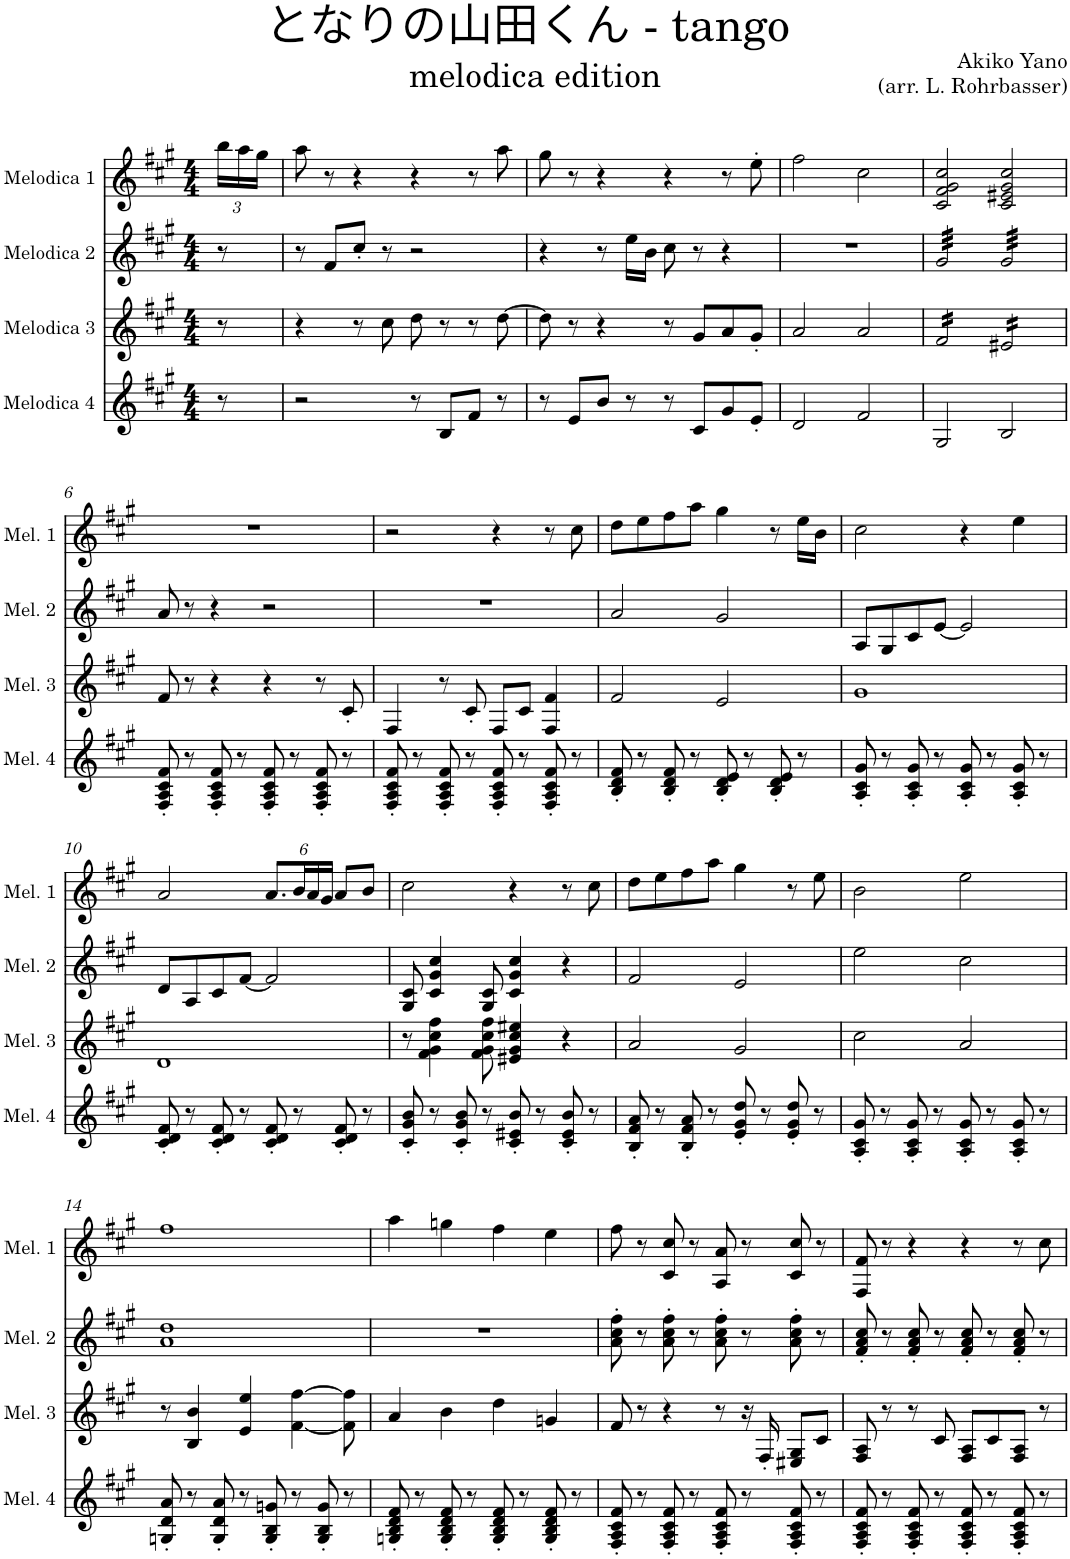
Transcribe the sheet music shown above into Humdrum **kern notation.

**kern	**kern	**kern	**kern
*part4	*part3	*part2	*part1
*staff4	*staff3	*staff2	*staff1
*I"Melodica 4	*I"Melodica 3	*I"Melodica 2	*I"Melodica 1
*I'Mel. 4	*I'Mel. 3	*I'Mel. 2	*I'Mel. 1
*clefG2	*clefG2	*clefG2	*clefG2
*k[f#c#g#]	*k[f#c#g#]	*k[f#c#g#]	*k[f#c#g#]
*M4/4	*M4/4	*M4/4	*M4/4
*	*	*	*Xbrackettup
=1	=1	=1	=1
8r	8r	8r	24bb\LL
.	.	.	24aa\
.	.	.	24gg#\JJ
=2	=2	=2	=2
2r	4r	8r	8aa\
.	.	8f#/L	8r
.	8r	8cc#'/J	4r
.	8cc#\	8r	.
8r	8dd\	2r	4r
8B/L	8r	.	.
8f#/J	8r	.	8r
8r	[8dd\	.	8aa\
=3	=3	=3	=3
8r	8dd\]	4r	8gg#\
8e/L	8r	.	8r
8b/J	4r	8r	4r
8r	.	16ee\LL	.
.	.	16b\JJ	.
8r	8r	8cc#\	4r
8c#/L	8g#/L	8r	.
8g#/	8a/	4r	8r
8e'/J	8g#'/J	.	8ee'\
=4	=4	=4	=4
2d/	2a/	1r	2ff#\
2f#/	2a/	.	2cc#\
=5	=5	=5	=5
*	*tremolo	*	*
*	*	*tremolo	*
2G#/	16f#/LL	32g#/LLL	2c#/ 2f#/ 2g#/ 2cc#/
.	.	32g#/	.
.	16f#/	32g#/	.
.	.	32g#/	.
.	16f#/	32g#/	.
.	.	32g#/	.
.	16f#/	32g#/	.
.	.	32g#/	.
.	16f#/	32g#/	.
.	.	32g#/	.
.	16f#/	32g#/	.
.	.	32g#/	.
.	16f#/	32g#/	.
.	.	32g#/	.
.	16f#/JJ	32g#/	.
.	.	32g#/JJJ	.
2B/	16e#X/LL	32g#/LLL	2c#/ 2e#X/ 2g#/ 2cc#/
.	.	32g#/	.
.	16e#X/	32g#/	.
.	.	32g#/	.
.	16e#X/	32g#/	.
.	.	32g#/	.
.	16e#X/	32g#/	.
.	.	32g#/	.
.	16e#X/	32g#/	.
.	.	32g#/	.
.	16e#X/	32g#/	.
.	.	32g#/	.
.	16e#X/	32g#/	.
.	.	32g#/	.
.	16e#X/JJ	32g#/	.
*	*Xtremolo	*	*
.	.	32g#/JJJ	.
*	*	*Xtremolo	*
!!LO:LB:g=z
=6	=6	=6	=6
8F#/' 8A/' 8c#/' 8f#/'	8f#/	8a/	1r
8r	8r	8r	.
8F#/' 8A/' 8c#/' 8f#/'	4r	4r	.
8r	.	.	.
8F#/' 8A/' 8c#/' 8f#/'	4r	2r	.
8r	.	.	.
8F#/' 8A/' 8c#/' 8f#/'	8r	.	.
8r	8c#'/	.	.
=7	=7	=7	=7
8F#/' 8A/' 8c#/' 8f#/'	4F#/	1r	2r
8r	.	.	.
8F#/' 8A/' 8c#/' 8f#/'	8r	.	.
8r	8c#'/	.	.
8F#/' 8A/' 8c#/' 8f#/'	8F#/L	.	4r
8r	8c#/J	.	.
8F#/' 8A/' 8c#/' 8f#/'	4F#/ 4f#/	.	8r
8r	.	.	8cc#\
=8	=8	=8	=8
8B/' 8d/' 8f#/'	2f#/	2a/	8dd\L
8r	.	.	8ee\
8B/' 8d/' 8f#/'	.	.	8ff#\
8r	.	.	8aa\J
8B/' 8d/' 8e/'	2e/	2g#/	4gg#\
8r	.	.	.
8B/' 8d/' 8e/'	.	.	8r
8r	.	.	16ee\LL
.	.	.	16b\JJ
=9	=9	=9	=9
8A/' 8c#/' 8g#/'	1g#	8A/L	2cc#\
8r	.	8G#/	.
8A/' 8c#/' 8g#/'	.	8c#/	.
8r	.	[8e/J	.
8A/' 8c#/' 8g#/'	.	2e/]	4r
8r	.	.	.
8A/' 8c#/' 8g#/'	.	.	4ee\
8r	.	.	.
!!LO:LB:g=z
=10	=10	=10	=10
8c#/' 8d/' 8f#/'	1d	8d/L	2a/
8r	.	8A/	.
8c#/' 8d/' 8f#/'	.	8c#/	.
8r	.	[8f#/J	.
8c#/' 8d/' 8f#/'	.	2f#/]	12.a/L
8r	.	.	24b/L
.	.	.	24a/
.	.	.	24g#/JJ
8c#/' 8d/' 8f#/'	.	.	8a/L
8r	.	.	8b/J
=11	=11	=11	=11
8c#/' 8g#/' 8b/'	8r	8G#/ 8c#/	2cc#\
8r	4f#\ 4g#\ 4cc#\ 4ff#\	4c#/ 4g#/ 4cc#/	.
8c#/' 8g#/' 8b/'	.	.	.
8r	8f#\ 8g#\ 8cc#\ 8ff#\	8G#/ 8c#/	.
8c#/' 8e#X/' 8b/'	4e#X/ 4g#/ 4cc#/ 4ee#X/	4c#/ 4g#/ 4cc#/	4r
8r	.	.	.
8c#/' 8e#/' 8b/'	4r	4r	8r
8r	.	.	8cc#\
=12	=12	=12	=12
8B/' 8f#/' 8a/'	2a/	2f#/	8dd\L
8r	.	.	8ee\
8B/' 8f#/' 8a/'	.	.	8ff#\
8r	.	.	8aa\J
8e/' 8g#/' 8dd/'	2g#/	2e/	4gg#\
8r	.	.	.
8e/' 8g#/' 8dd/'	.	.	8r
8r	.	.	8ee\
=13	=13	=13	=13
8A/' 8c#/' 8g#/'	2cc#\	2ee\	2b\
8r	.	.	.
8A/' 8c#/' 8g#/'	.	.	.
8r	.	.	.
8A/' 8c#/' 8g#/'	2a/	2cc#\	2ee\
8r	.	.	.
8A/' 8c#/' 8g#/'	.	.	.
8r	.	.	.
!!LO:LB:g=z
=14	=14	=14	=14
8Gn/' 8d/' 8a/'	8r	1a 1dd	1ff#
8r	4B/ 4b/	.	.
8G/' 8d/' 8a/'	.	.	.
8r	4e/ 4ee/	.	.
8G/' 8B/' 8gn/'	.	.	.
8r	[4f#\ [4ff#\	.	.
8G/' 8B/' 8g/'	.	.	.
8r	8f#\] 8ff#\]	.	.
=15	=15	=15	=15
8Gn/' 8B/' 8d/' 8f#/'	4a/	1r	4aa\
8r	.	.	.
8G/' 8B/' 8d/' 8f#/'	4b\	.	4ggn\
8r	.	.	.
8G/' 8B/' 8d/' 8f#/'	4dd\	.	4ff#\
8r	.	.	.
8G/' 8B/' 8d/' 8f#/'	4gn/	.	4ee\
8r	.	.	.
=16	=16	=16	=16
8F#/' 8A/' 8c#/' 8f#/'	8f#/	8a\' 8cc#\' 8ff#\'	8ff#\
8r	8r	8r	8r
8F#/' 8A/' 8c#/' 8f#/'	4r	8a\' 8cc#\' 8ff#\'	8c#/ 8cc#/
8r	.	8r	8r
8F#/' 8A/' 8c#/' 8f#/'	8r	8a\' 8cc#\' 8ff#\'	8A/ 8a/
8r	16r	8r	8r
.	16F#'/	.	.
8F#/' 8A/' 8c#/' 8f#/'	8E#X/ 8G#/L	8a\' 8cc#\' 8ff#\'	8c#/ 8cc#/
8r	8c#/J	8r	8r
=17	=17	=17	=17
8F#/' 8A/' 8c#/' 8f#/'	8F#/ 8A/	8f#/' 8a/' 8cc#/'	8F#/ 8f#/
8r	8r	8r	8r
8F#/' 8A/' 8c#/' 8f#/'	8r	8f#/' 8a/' 8cc#/'	4r
8r	8c#/	8r	.
8F#/' 8A/' 8c#/' 8f#/'	8F#/ 8A/L	8f#/' 8a/' 8cc#/'	4r
8r	8c#/	8r	.
8F#/' 8A/' 8c#/' 8f#/'	8F#/ 8A/J	8f#/' 8a/' 8cc#/'	8r
8r	8r	8r	8cc#\
=	=	=	=
*-	*-	*-	*-
